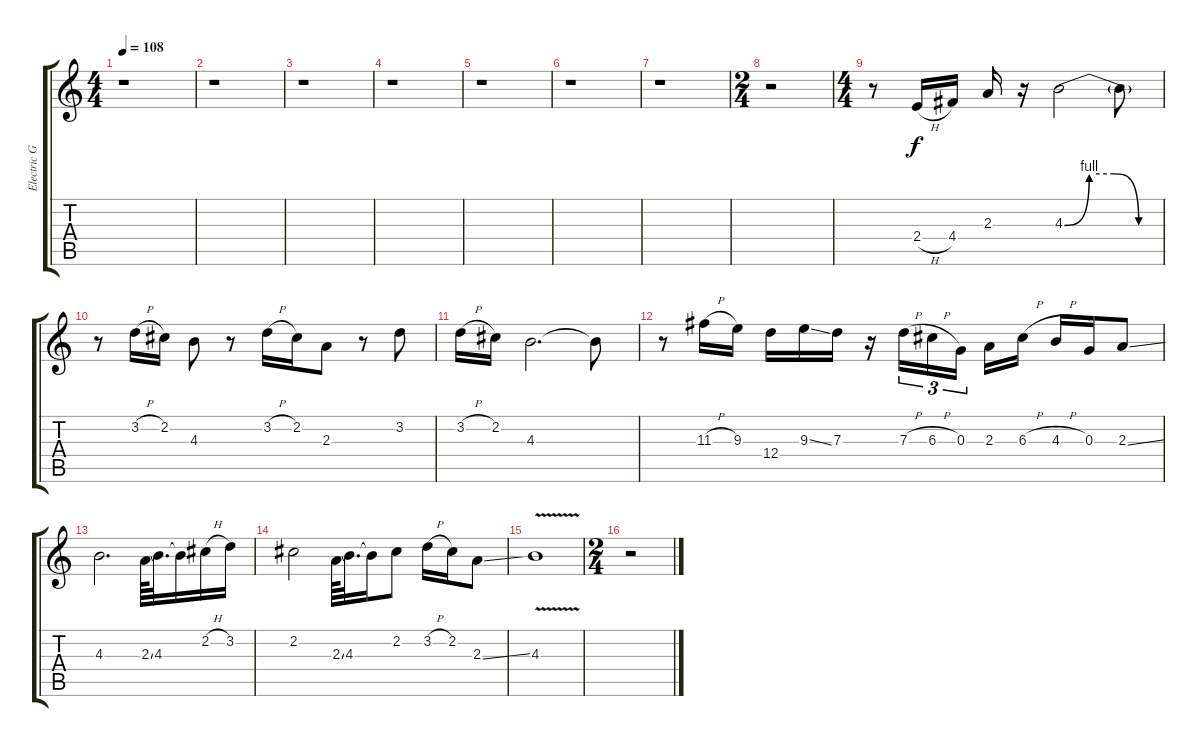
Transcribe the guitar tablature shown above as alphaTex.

\track ("Electric Guitar (Guitar 2)" "Electric G") {instrument electricguitarclean}
\staff {score tabs}
\tuning (E4 B3 G3 D3 A2 E2) {hide}
\ts (4 4)
\tempo 108
\clef g2
\ks c
r.1{dy f instrument electricguitarclean} |
r.1 |
r.1 |
r.1 |
r.1 |
r.1 |
r.1 |
\ts (2 4)
r.2 |
\ts (4 4)
r.8 2.4{h}.16 4.4.16 2.3.16 r.16 4.3{be (custom 0 0 15 4 30 4 45 0 60 0)}.2 4.3{t}.8 |
r.8 3.2{h}.16 2.2.16 4.3.8 r.8 3.2{h}.16 2.2.16 2.3.8 r.8 3.2.8 |
3.2{h}.16 2.2.16 4.3.2{d} 4.3{t}.8 |
r.8 11.3{h}.16 9.3.16 12.4.16 9.3{ss}.16 7.3.16 r.16 7.3{h}.16{tu (3 2)} 6.3{h}.16{tu (3 2)} 0.3.16{tu (3 2) beam splitsecondary} 2.3.16 6.3{h}.16 4.3{h}.16 0.3.16 2.3{ss}.8 |
4.3.2{d} 2.3{ss}.64 4.3.32{d} 4.3{t}.16 2.2{h}.16 3.2.16 |
2.2.2 2.3{ss}.64 4.3.32{d} 4.3{t}.16 2.2.8 3.2{h}.16 2.2.16 2.3{ss}.8 |
4.3{v}.1 |
\ts (2 4)
r.2
